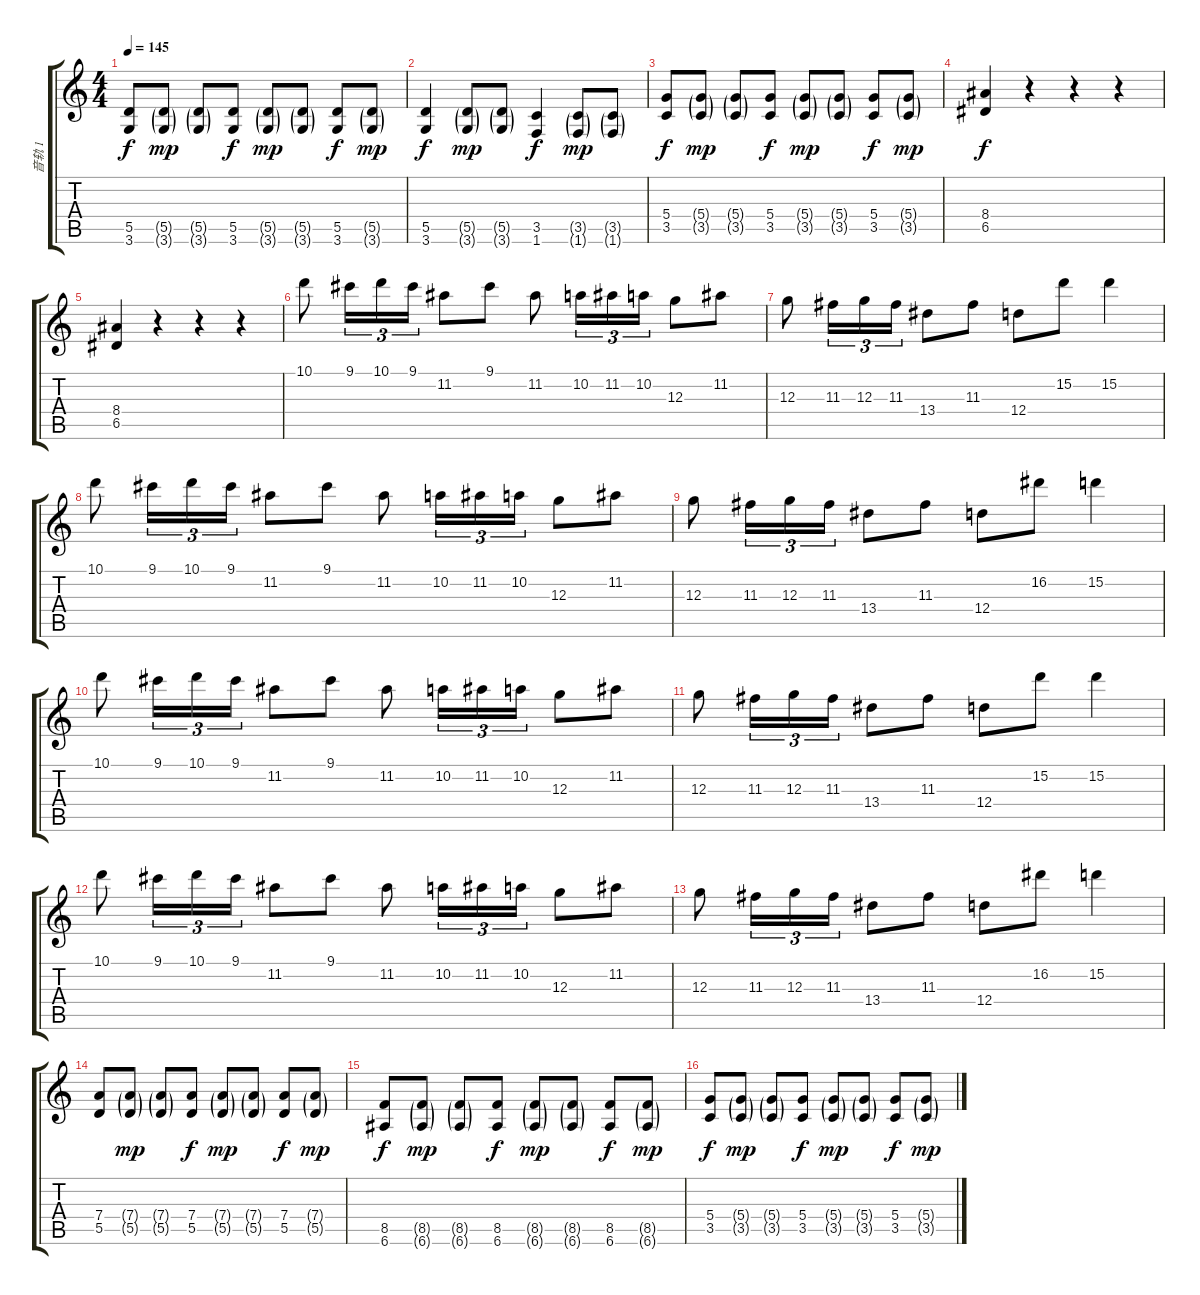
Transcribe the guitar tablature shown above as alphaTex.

\track ("音轨 1" "音轨 1") {instrument distortionguitar}
\staff {score tabs}
\tuning (E4 B3 G3 D3 A2 E2) {hide}
\ts (4 4)
\tempo 145
\clef g2
\ks c
(5.5 3.6).8{dy f} (5.5{g} 3.6{g}).8{dy mp} (5.5{g} 3.6{g}).8 (5.5 3.6).8{dy f} (5.5{g} 3.6{g}).8{dy mp} (5.5{g} 3.6{g}).8 (5.5 3.6).8{dy f} (5.5{g} 3.6{g}).8{dy mp} |
(5.5 3.6).4{dy f} (5.5{g} 3.6{g}).8{dy mp} (5.5{g} 3.6{g}).8 (3.5 1.6).4{dy f} (3.5{g} 1.6{g}).8{dy mp} (3.5{g} 1.6{g}).8 |
(5.4 3.5).8{dy f} (5.4{g} 3.5{g}).8{dy mp} (5.4{g} 3.5{g}).8 (5.4 3.5).8{dy f} (5.4{g} 3.5{g}).8{dy mp} (5.4{g} 3.5{g}).8 (5.4 3.5).8{dy f} (5.4{g} 3.5{g}).8{dy mp} |
(8.4 6.5).4{dy f} r.4 r.4 r.4 |
(8.4 6.5).4 r.4 r.4 r.4 |
10.1.8 9.1.16{tu (3 2)} 10.1.16{tu (3 2)} 9.1.16{tu (3 2)} 11.2.8 9.1.8 11.2.8 10.2.16{tu (3 2)} 11.2.16{tu (3 2)} 10.2.16{tu (3 2)} 12.3.8 11.2.8 |
12.3.8 11.3.16{tu (3 2)} 12.3.16{tu (3 2)} 11.3.16{tu (3 2)} 13.4.8 11.3.8 12.4.8 15.2.8 15.2.4 |
10.1.8 9.1.16{tu (3 2)} 10.1.16{tu (3 2)} 9.1.16{tu (3 2)} 11.2.8 9.1.8 11.2.8 10.2.16{tu (3 2)} 11.2.16{tu (3 2)} 10.2.16{tu (3 2)} 12.3.8 11.2.8 |
12.3.8 11.3.16{tu (3 2)} 12.3.16{tu (3 2)} 11.3.16{tu (3 2)} 13.4.8 11.3.8 12.4.8 16.2.8 15.2.4 |
10.1.8 9.1.16{tu (3 2)} 10.1.16{tu (3 2)} 9.1.16{tu (3 2)} 11.2.8 9.1.8 11.2.8 10.2.16{tu (3 2)} 11.2.16{tu (3 2)} 10.2.16{tu (3 2)} 12.3.8 11.2.8 |
12.3.8 11.3.16{tu (3 2)} 12.3.16{tu (3 2)} 11.3.16{tu (3 2)} 13.4.8 11.3.8 12.4.8 15.2.8 15.2.4 |
10.1.8 9.1.16{tu (3 2)} 10.1.16{tu (3 2)} 9.1.16{tu (3 2)} 11.2.8 9.1.8 11.2.8 10.2.16{tu (3 2)} 11.2.16{tu (3 2)} 10.2.16{tu (3 2)} 12.3.8 11.2.8 |
12.3.8 11.3.16{tu (3 2)} 12.3.16{tu (3 2)} 11.3.16{tu (3 2)} 13.4.8 11.3.8 12.4.8 16.2.8 15.2.4 |
(7.4 5.5).8 (7.4{g} 5.5{g}).8{dy mp} (7.4{g} 5.5{g}).8 (7.4 5.5).8{dy f} (7.4{g} 5.5{g}).8{dy mp} (7.4{g} 5.5{g}).8 (7.4 5.5).8{dy f} (7.4{g} 5.5{g}).8{dy mp} |
(8.5 6.6).8{dy f} (8.5{g} 6.6{g}).8{dy mp} (8.5{g} 6.6{g}).8 (8.5 6.6).8{dy f} (8.5{g} 6.6{g}).8{dy mp} (8.5{g} 6.6{g}).8 (8.5 6.6).8{dy f} (8.5{g} 6.6{g}).8{dy mp} |
(5.4 3.5).8{dy f} (5.4{g} 3.5{g}).8{dy mp} (5.4{g} 3.5{g}).8 (5.4 3.5).8{dy f} (5.4{g} 3.5{g}).8{dy mp} (5.4{g} 3.5{g}).8 (5.4 3.5).8{dy f} (5.4{g} 3.5{g}).8{dy mp}
